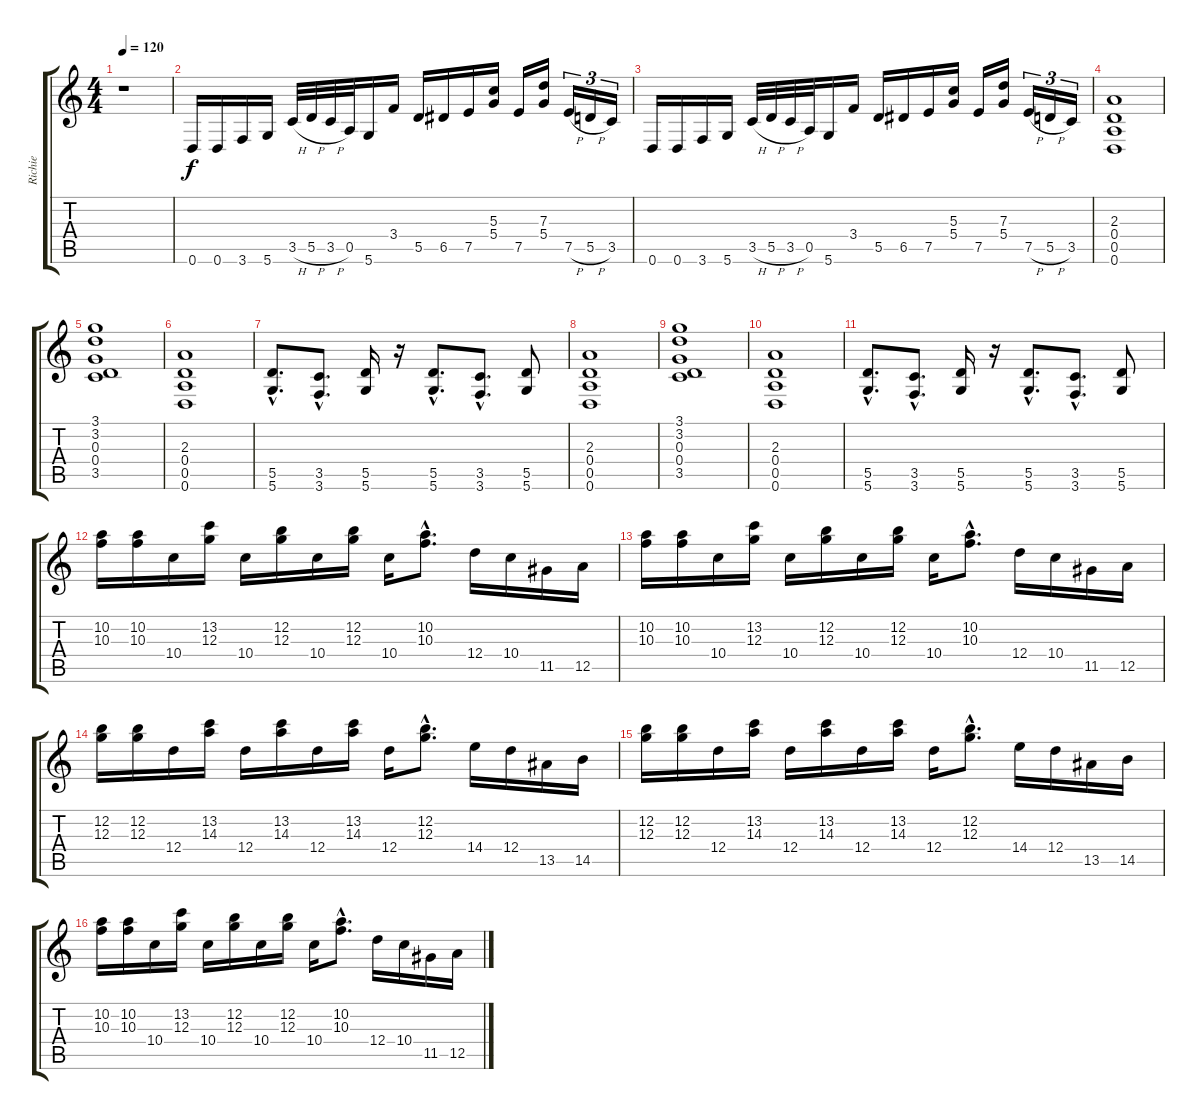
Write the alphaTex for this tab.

\track ("Richie" "Richie") {instrument distortionguitar}
\staff {score tabs}
\tuning (E4 B3 G3 D3 A2 D2) {hide}
\ts (4 4)
\tempo 120
\clef g2
\ks c
r.1{dy f instrument distortionguitar} |
0.6.16 0.6.16 3.6.16 5.6.16 3.5{h}.32 5.5{h}.32 3.5{h}.32 0.5.32 5.6.16 3.4.16 5.5.16 6.5.16 7.5.16 (5.3 5.4).16 7.5.16 (7.3 5.4).16 7.5{h}.16{tu (3 2)} 5.5{h}.16{tu (3 2)} 3.5.16{tu (3 2)} |
0.6.16 0.6.16 3.6.16 5.6.16 3.5{h}.32 5.5{h}.32 3.5{h}.32 0.5.32 5.6.16 3.4.16 5.5.16 6.5.16 7.5.16 (5.3 5.4).16 7.5.16 (7.3 5.4).16 7.5{h}.16{tu (3 2)} 5.5{h}.16{tu (3 2)} 3.5.16{tu (3 2)} |
(2.3 0.4 0.5 0.6).1 |
(3.1 3.2 0.3 0.4 3.5).1 |
(2.3 0.4 0.5 0.6).1 |
(5.5{hac} 5.6{hac}).8{d} (3.5{hac} 3.6{hac}).8{d} (5.5 5.6).16 r.16 (5.5{hac} 5.6{hac}).8{d} (3.5{hac} 3.6{hac}).8{d} (5.5 5.6).8 |
(2.3 0.4 0.5 0.6).1 |
(3.1 3.2 0.3 0.4 3.5).1 |
(2.3 0.4 0.5 0.6).1 |
(5.5{hac} 5.6{hac}).8{d} (3.5{hac} 3.6{hac}).8{d} (5.5 5.6).16 r.16 (5.5{hac} 5.6{hac}).8{d} (3.5{hac} 3.6{hac}).8{d} (5.5 5.6).8 |
(10.2 10.3).16 (10.2 10.3).16 10.4.16 (13.2 12.3).16 10.4.16 (12.2 12.3).16 10.4.16 (12.2 12.3).16 10.4.16 (10.2{hac} 10.3{hac}).8{d} 12.4.16 10.4.16 11.5.16 12.5.16 |
(10.2 10.3).16 (10.2 10.3).16 10.4.16 (13.2 12.3).16 10.4.16 (12.2 12.3).16 10.4.16 (12.2 12.3).16 10.4.16 (10.2{hac} 10.3{hac}).8{d} 12.4.16 10.4.16 11.5.16 12.5.16 |
(12.2 12.3).16 (12.2 12.3).16 12.4.16 (13.2 14.3).16 12.4.16 (13.2 14.3).16 12.4.16 (13.2 14.3).16 12.4.16 (12.2{hac} 12.3{hac}).8{d} 14.4.16 12.4.16 13.5.16 14.5.16 |
(12.2 12.3).16 (12.2 12.3).16 12.4.16 (13.2 14.3).16 12.4.16 (13.2 14.3).16 12.4.16 (13.2 14.3).16 12.4.16 (12.2{hac} 12.3{hac}).8{d} 14.4.16 12.4.16 13.5.16 14.5.16 |
(10.2 10.3).16 (10.2 10.3).16 10.4.16 (13.2 12.3).16 10.4.16 (12.2 12.3).16 10.4.16 (12.2 12.3).16 10.4.16 (10.2{hac} 10.3{hac}).8{d} 12.4.16 10.4.16 11.5.16 12.5.16
